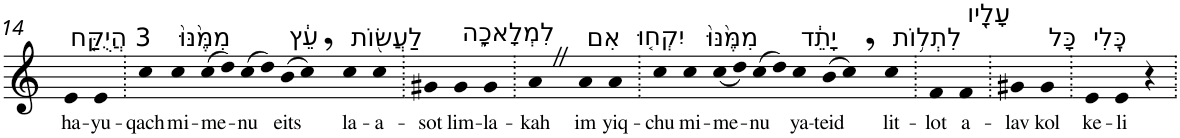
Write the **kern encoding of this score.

**kern	**text
*part1	*part1
*staff1	*staff1
*I"Piano	*
*I'Pno	*
!!LO:PB:g=z
*clefG2	*
*k[]	*
=14	=14
!LO:TX:a:t=3 הֲיֻקַּ֤ח	!
!	!LO:LY:b
4e	ha-
!	!LO:LY:b
4e	-yu-
=15.	=15.
!	!LO:LY:b
4cc	-qach
!LO:TX:a:t=מִמֶּ֙נּוּ֙	!
!	!LO:LY:b
4cc	mi-
!	!LO:LY:b
(>8cc	-me-
8dd)	.
!	!LO:LY:b
(>8cc	-nu
8dd)	.
!LO:TX:a:t=עֵ֔ץ	!
!	!LO:LY:b
(>8b	eits
8cc,)	.
!LO:TX:a:t=לַעֲשׂ֖וֹת	!
!	!LO:LY:b
4cc	la-
!	!LO:LY:b
4cc	-a-
=16.	=16.
!	!LO:LY:b
4g#X	-sot
!LO:TX:a:t=לִמְלָאכָ֑ה	!
!	!LO:LY:b
4g#	lim-
!	!LO:LY:b
4g#	-la-
=17.	=17.
!	!LO:LY:b
4aZ	-kah
!LO:TX:a:t=אִם	!
!	!LO:LY:b
4a	im
!LO:TX:a:t=יִקְח֤וּ	!
!	!LO:LY:b
4a	yiq-
=18.	=18.
!	!LO:LY:b
4cc	-chu
!LO:TX:a:t=מִמֶּ֙נּוּ֙	!
!	!LO:LY:b
4cc	mi-
!	!LO:LY:b
(<8cc	-me-
8dd)	.
!	!LO:LY:b
(>8cc	-nu
8dd)	.
!LO:TX:a:t=יָתֵ֔ד	!
!	!LO:LY:b
4cc	ya-
!	!LO:LY:b
(>8b	-teid
8cc,)	.
!LO:TX:a:t=לִתְל֥וֹת	!
!	!LO:LY:b
4cc	lit-
=19.	=19.
!	!LO:LY:b
4f	-lot
!LO:TX:a:t=עָלָ֖יו	!
!	!LO:LY:b
4f	a-
=20.	=20.
!	!LO:LY:b
4g#X	-lav
!LO:TX:a:t=כָּל	!
!	!LO:LY:b
4g#	kol
=21.	=21.
!LO:TX:a:t=כֶּֽלִי	!
!	!LO:LY:b
4e	ke-
!	!LO:LY:b
4e	-li
4r	.
=.	=.
*-	*-
